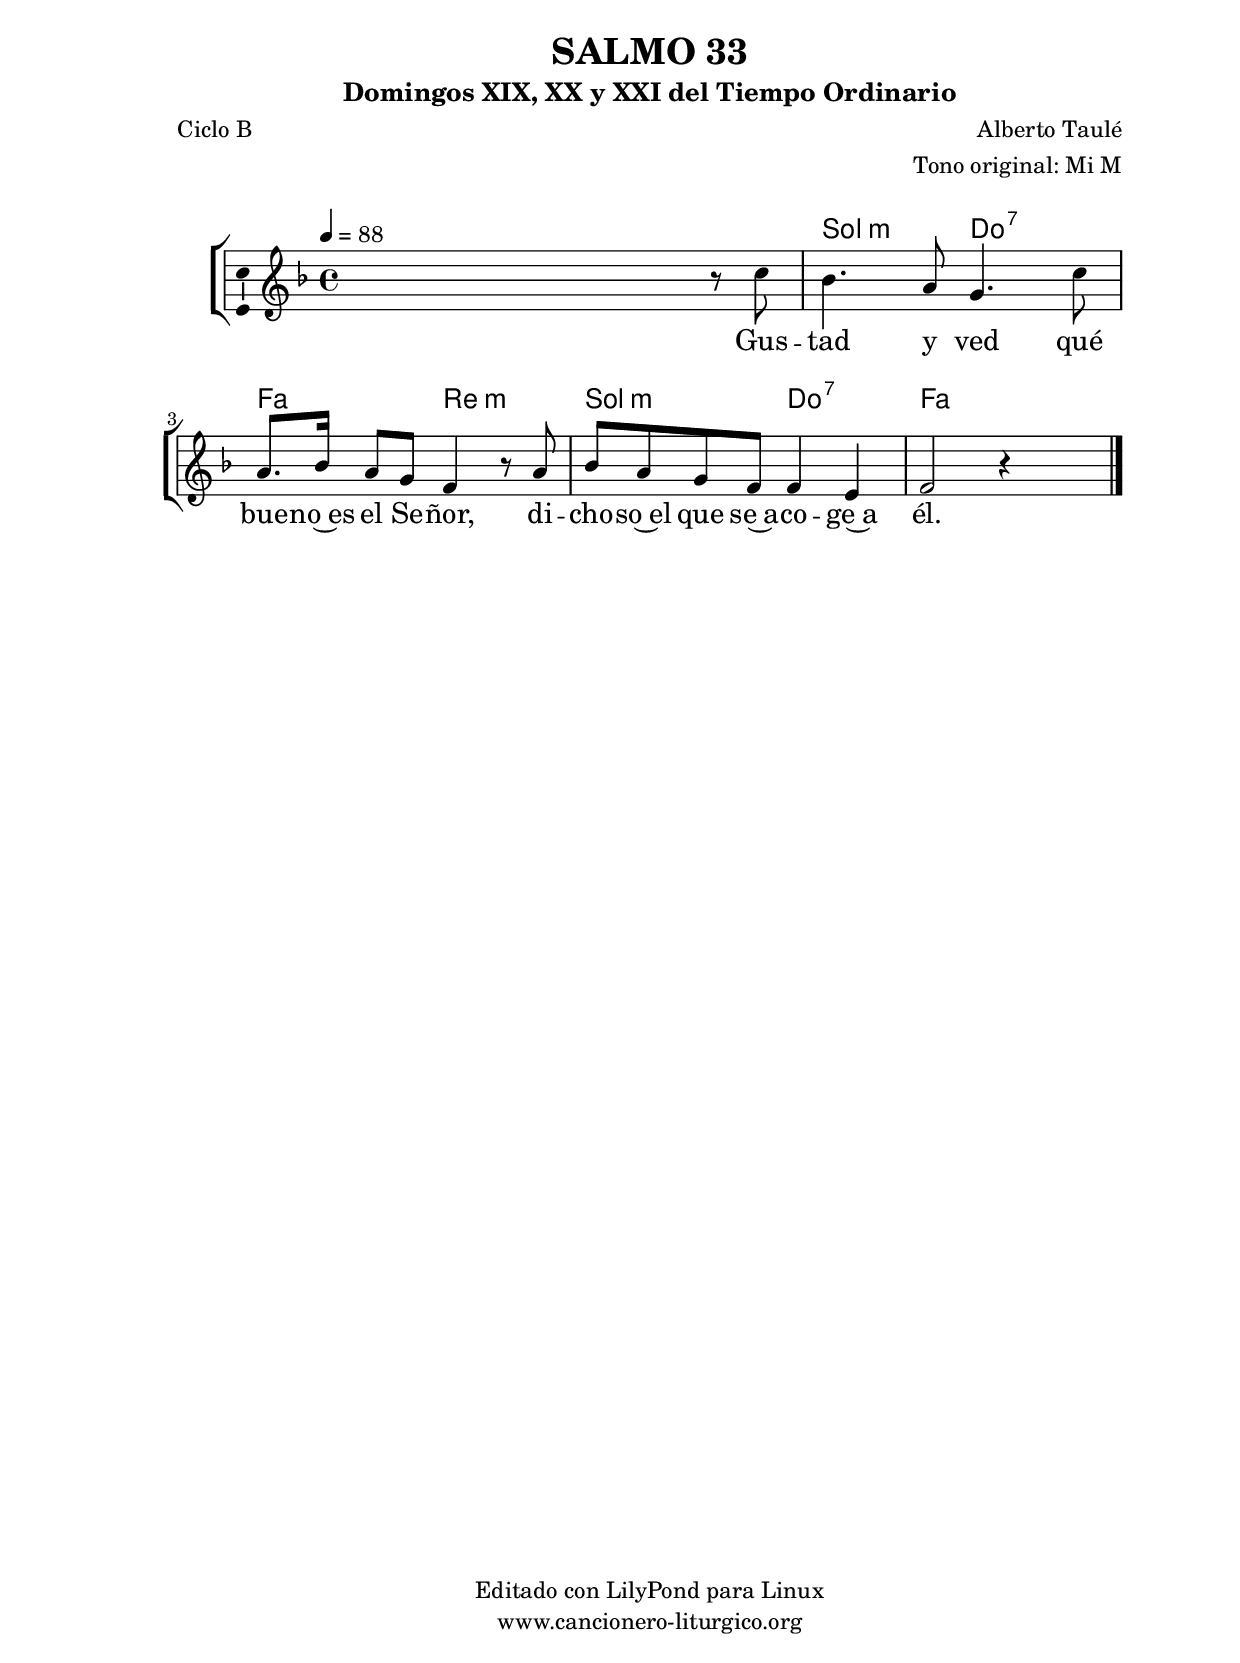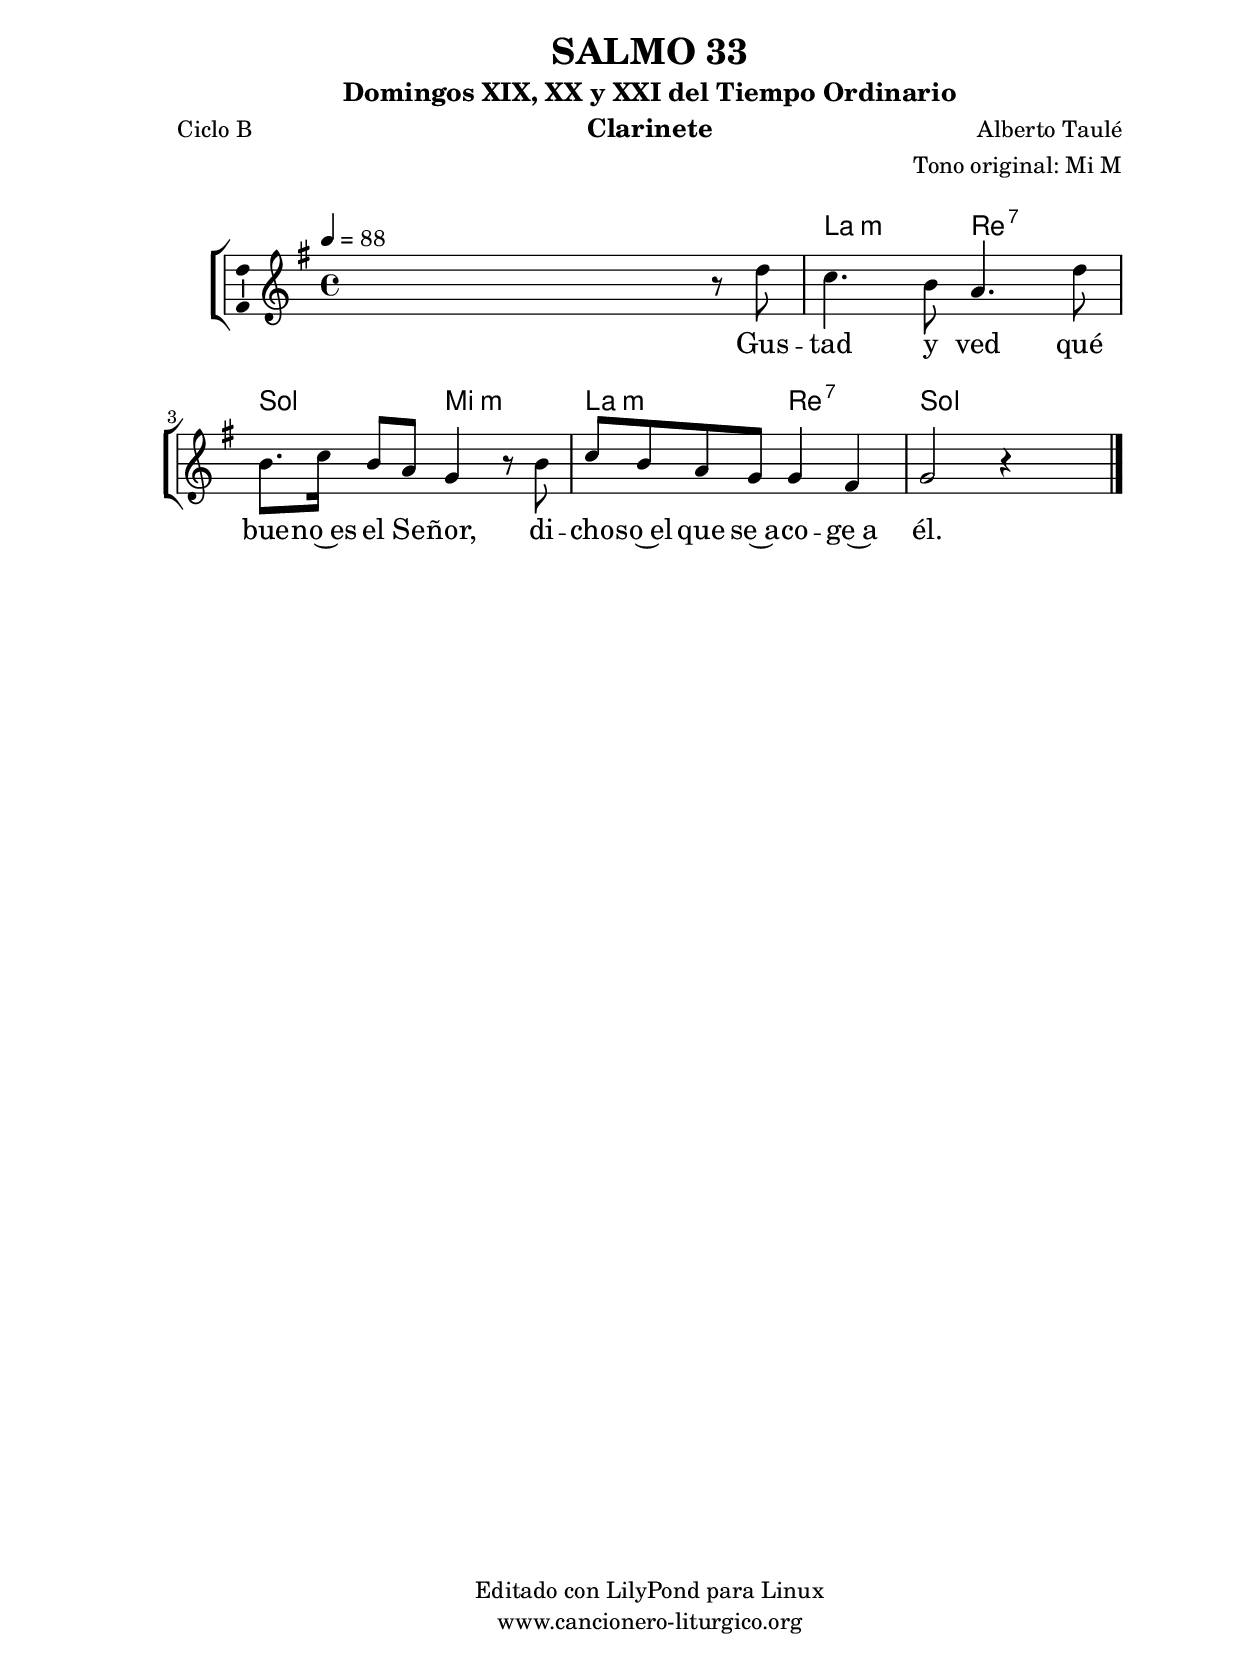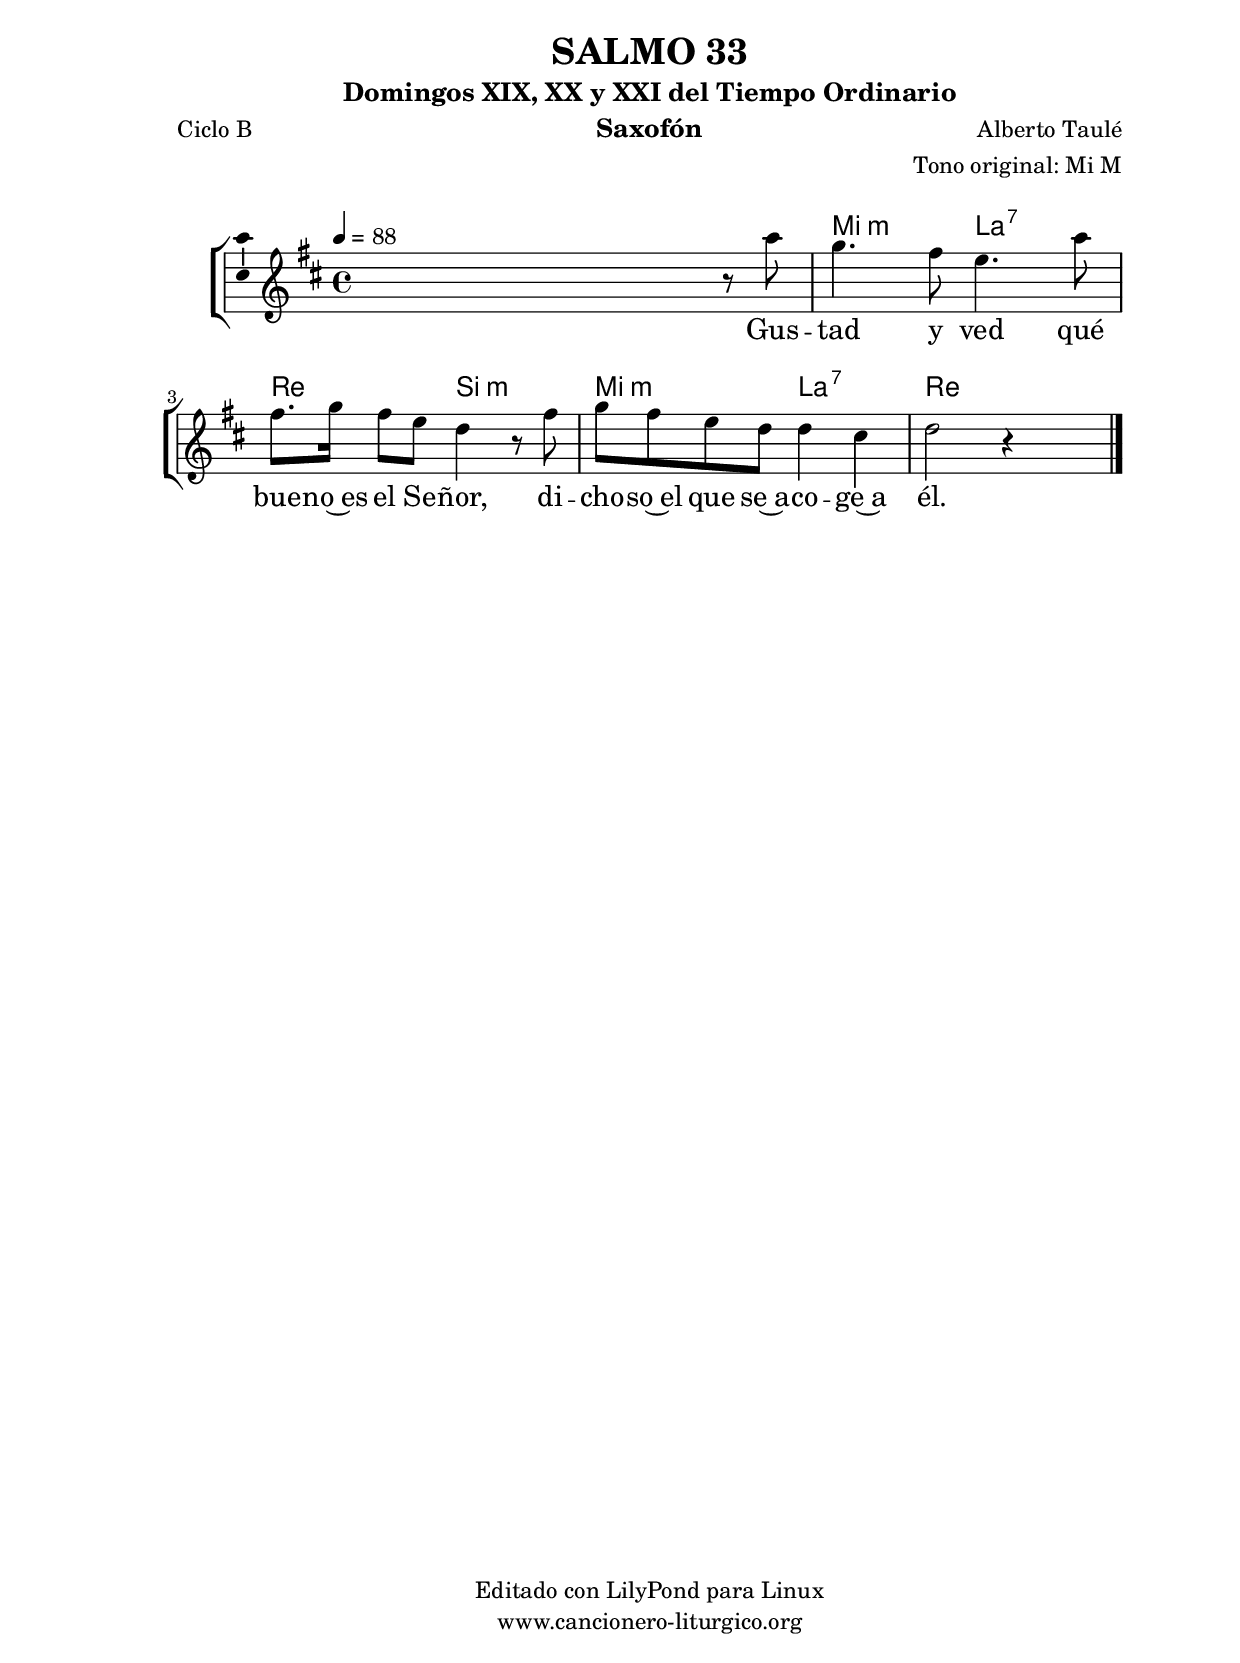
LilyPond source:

%
%para convertir .midi en .wav:
%timidity filename.midi -Ow -o finename.wav
%
%
%Para convertir de .wav a .mp3:
%lame -h -m j filename.wav
%
%
%para escuchar el midi:
%timidity nombrefichero.midi
%


%versión de lilypond para la que se ha escrito esta partitura:
\version "2.16.0"

	%Tamaño papel
	#(set-default-paper-size "a4")
	%Tamaño partitura
	#(set-global-staff-size 20)
	%No responde al pulsar sobre una nota
	#(ly:set-option 'point-and-click #f)

%parámetros del encabezamiento:
\header {
	title = "SALMO 33"
	subtitle = "Domingos XIX, XX y XXI del Tiempo Ordinario"
	composer = "Alberto Taulé"
	poet = "Ciclo B"
	meter = ""
	arranger = "Tono original: Mi M"
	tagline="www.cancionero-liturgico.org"
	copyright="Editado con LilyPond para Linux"
	}

%parámetros asociados al papel:
\paper  {
	oddHeaderMarkup = \markup {\fill-line { \on-the-fly #not-first-page \fromproperty #'header:title \on-the-fly #not-first-page \fromproperty #'header:composer }}
	evenHeaderMarkup = \markup {\fill-line { \fromproperty #'header:composer \fromproperty #'header:title }}
	#(set-paper-size "a4")
	print-page-number = ##f
	first-page-number = 1
	print-first-page-number = ##f
%	head-separation = 3.0 \cm
	top-margin = 2.0 \cm
	bottom-margin = 0.5\cm
%%%	bottom-margin = -1.0\cm
	left-margin = 3.0 \cm
	line-width = 16.0 \cm 
	indent = 8\mm
	interscoreline = 2.\mm
	between-system-space = 15\mm
%	para que las partituras no llenen la hoja:
	ragged-bottom = ##t
%	idem para la última hoja:
	ragged-last-bottom = ##f
%	para que las partituras llenen el ancho del papel:
	ragged-last = ##f
	after-title-space = 2.5 \cm
%page-count=1
%system-count=8

	%Flexible Vertical Spacing
%	markup-markup-spacing =
%	#'((basic-distance . 15) (minimum-distance . 15) (padding . 3))
	markup-system-spacing =
	#'((basic-distance . 15) (minimum-distance . 15) (padding . 3))
	system-system-spacing =
	#'((basic-distance . 15) (minimum-distance . 15) (padding . 3))
	score-system-spacing =
	#'((basic-distance . 15) (minimum-distance . 15) (padding . 5))
%	top-system-spacing = % header
%	#'((basic-distance . 8) (minimum-distance . 0) (padding . 3))
%	top-markup-spacing =
%	#'((basic-distance . 20) (minimum-distance . 20) (padding . 3))
	last-bottom-spacing = % footer
	#'((basic-distance . 5) (minimum-distance . 5) (padding . 3))
%	score-markup-spacing =
%	#'((basic-distance . 16) (minimum-distance . 13) (padding . 3))

	}


%parámetros que afectan a toda la partitura:
global =  {
	%clave de sol (G):
	\clef G
	%armadura:
	\transpose e f
	\key e \major
	\tempo 4=88
	\set Score.tempoHideNote = ##f
	}


acordes = {
	\italianChords
	\chordmode {
	\transpose e f
{

s1
fis2:m b:7 e cis:m fis:m b:7 e s

}
}
}


melodia = 
	\transpose e f
{
	\relative c''{

\time 4/4

s2 s4 r8 b8
a4. gis8 fis4. b8
gis8. a16 gis8 fis8 e4 r8 gis8
a8 gis fis e e4 dis
e2 r4 s4

	\bar "|."
	}
	}


texto = \lyricmode {
Gus -- tad y ved qué bue -- no~es el Se -- ñor,
di -- cho -- so~el que se~a -- co -- ge~a él.
	}


acordesStaff = \context ChordNames = acordesStaff <<
	\set chordChanges = ##t
	\acordes
	>>


vozStaff = \context Voice = vozStaff
\with {\consists "Ambitus_engraver"}
<<
%	\set Staff.instrumentName = ""
%	\set Staff.shortInstrumentName = ""
%	\set Staff.midiInstrument = #"clarinet"
%	\set Staff.midiInstrument = #"cello"
%	\set Staff.midiInstrument = #"flute"
	\set Staff.midiInstrument = #"electric guitar (jazz)"
%	\set Staff.midiInstrument = #"english horn"
%	\set Staff.midiInstrument = #"violin"
%	\set Staff.midiInstrument = #"glockenspiel"
	\set Staff.midiMinimumVolume = #0.7
	\set Staff.midiMaximumVolume = #0.9
	\global
	\melodia
	>>


textoStaff = \context Lyrics = textoStaff <<
	\lyricsto vozStaff \texto
	>>

\book {
	\score {
		\context ChoirStaff {
			\override StaffGroup.SystemStartBracket #'collapse-height = #1
			\override Score.SystemStartBar #'collapse-height = #1
			<<
			\acordesStaff
			\vozStaff
			\textoStaff
			>>
			}
		\layout {
	    		\context {
				\Lyrics
				\override LyricText #'font-size = #2
				}
	   		 \context {
				\Score
				%fontSize = #3
				\override StaffSymbol #'staff-space = #(magstep +3)
				%\override Beam #'thickness = #0.55
				%\override SpacingSpanner #'spacing-increment = #1.0
				%\override Slur #'height-limit = #1.5
				}
			}
		}
	\score {
		\unfoldRepeats
		\context ChoirStaff {
			<<
			\acordesStaff
			\vozStaff
			>>
			}
		\midi {
	  		\context {
	  			\Score
				tempoWholesPerMinute = #(ly:make-moment 70 4)
				}
			}
		}
	}

%Partitura para clarinete
#(define output-suffix "C")
\book {
	\header{
		instrument = "Clarinete"
		}
	\score {
		\context ChoirStaff {
			\override StaffGroup.SystemStartBracket #'collapse-height = #1
			\override Score.SystemStartBar #'collapse-height = #1
\transpose c d
			<<
			\acordesStaff
			\vozStaff
			\textoStaff
			>>
			}
		\layout {
	    		\context {
				\Lyrics
				\override LyricText #'font-size = #2
				}
	   		 \context {
				\Score
				%fontSize = #3
				\override StaffSymbol #'staff-space = #(magstep +3)
				%\override Beam #'thickness = #0.55
				%\override SpacingSpanner #'spacing-increment = #1.0
				%\override Slur #'height-limit = #1.5
				}
			}
		}
	}

%Partitura para saxofón
#(define output-suffix "S")
\book {
	\header{
		instrument = "Saxofón"
		}
	\score {
		\context ChoirStaff {
			\override StaffGroup.SystemStartBracket #'collapse-height = #1
			\override Score.SystemStartBar #'collapse-height = #1
\transpose c a
			<<
			\acordesStaff
			\vozStaff
			\textoStaff
			>>
			}
		\layout {
	    		\context {
				\Lyrics
				\override LyricText #'font-size = #2
				}
	   		 \context {
				\Score
				%fontSize = #3
				\override StaffSymbol #'staff-space = #(magstep +3)
				%\override Beam #'thickness = #0.55
				%\override SpacingSpanner #'spacing-increment = #1.0
				%\override Slur #'height-limit = #1.5
				}
			}
		}
	}

